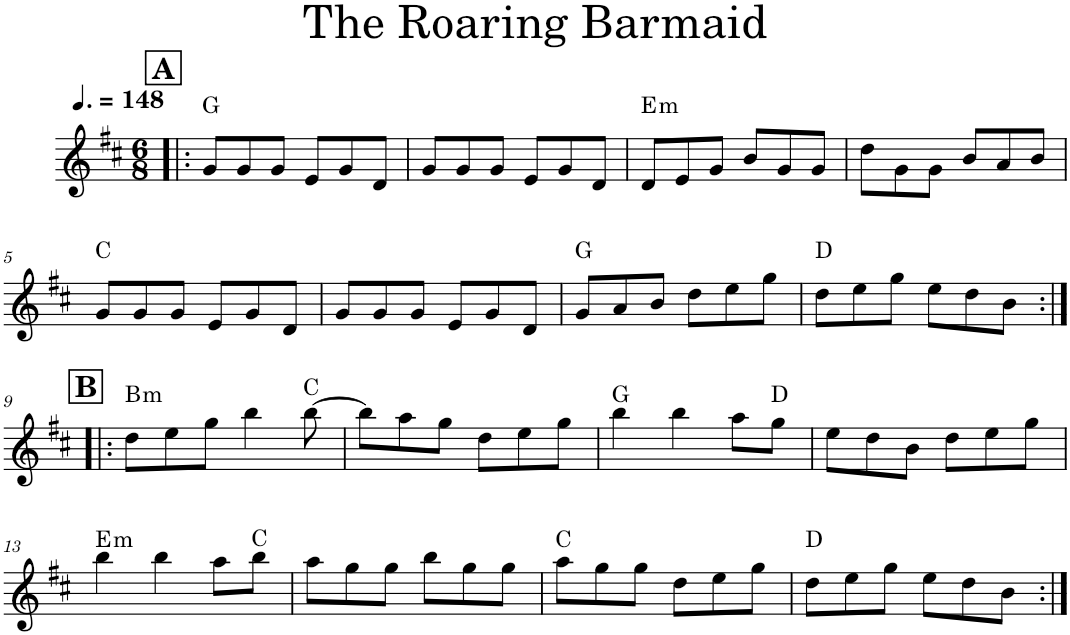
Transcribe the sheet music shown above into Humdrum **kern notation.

**kern	**harte
*part1	*part1
*staff1	*
*I"Piano	*
*I'Pno.	*
*clefG2	*
*k[f#c#]	*
*M6/8	*
*MM222	*
!!LO:REH:place=s1:a:B:cj:fs=14:t=A
=1!|:	=1!|:
8g/L	G:maj
8g/	.
8g/J	.
8e/L	.
8g/	.
8d/J	.
=2	=2
8g/L	.
8g/	.
8g/J	.
8e/L	.
8g/	.
8d/J	.
=3	=3
!	!LO:H:kt=m
8d/L	E:min
8e/	.
8g/J	.
8b/L	.
8g/	.
8g/J	.
=4	=4
8dd\L	.
8g\	.
8g\J	.
8b/L	.
8a/	.
8b/J	.
!!LO:LB:g=z
=5	=5
8g/L	C:maj
8g/	.
8g/J	.
8e/L	.
8g/	.
8d/J	.
=6	=6
8g/L	.
8g/	.
8g/J	.
8e/L	.
8g/	.
8d/J	.
=7	=7
8g/L	G:maj
8a/	.
8b/J	.
8dd\L	.
8ee\	.
8gg\J	.
=8	=8
8dd\L	D:maj
8ee\	.
8gg\J	.
8ee\L	.
8dd\	.
8b\J	.
!!LO:LB:g=z
!!LO:REH:place=s1:a:B:cj:fs=14:t=B
=9:|!|:	=9:|!|:
!	!LO:H:kt=m
8dd\L	B:min
8ee\	.
8gg\J	.
4bb\	.
[8bb\	C:maj
=10	=10
8bb\L]	.
8aa\	.
8gg\J	.
8dd\L	.
8ee\	.
8gg\J	.
=11	=11
4bb\	G:maj
4bb\	.
8aa\L	.
8gg\J	D:maj
=12	=12
8ee\L	.
8dd\	.
8b\J	.
8dd\L	.
8ee\	.
8gg\J	.
!!LO:LB:g=z
=13	=13
!	!LO:H:kt=m
4bb\	E:min
4bb\	.
8aa\L	.
8bb\J	C:maj
=14	=14
8aa\L	.
8gg\	.
8gg\J	.
8bb\L	.
8gg\	.
8gg\J	.
=15	=15
8aa\L	C:maj
8gg\	.
8gg\J	.
8dd\L	.
8ee\	.
8gg\J	.
=16	=16
8dd\L	D:maj
8ee\	.
8gg\J	.
8ee\L	.
8dd\	.
8b\J	.
=:|!	=:|!
*-	*-
